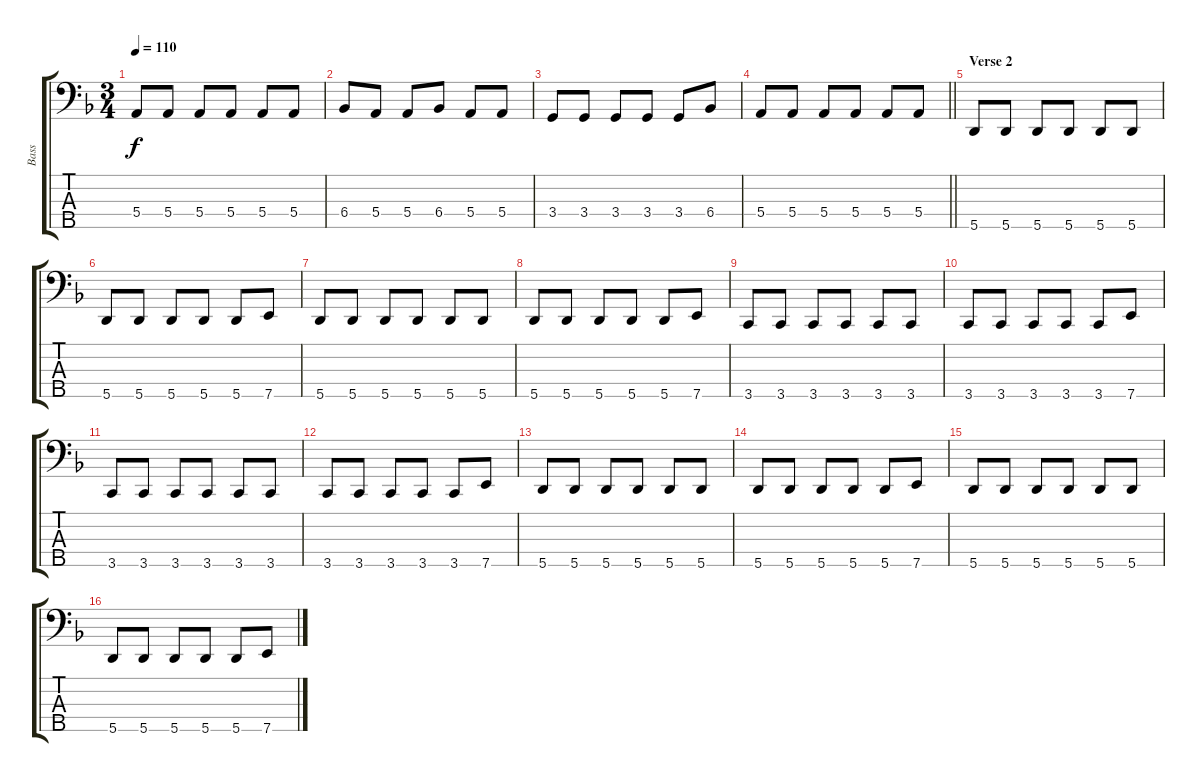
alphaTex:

\track ("Bass" "Bass") {instrument electricbassfinger}
\staff {score tabs}
\tuning (G2 D2 A1 E1 A0) {hide}
\ts (3 4)
\tempo 110
\clef f4
\ks dminor
5.4.8{dy f} 5.4.8 5.4.8 5.4.8 5.4.8 5.4.8 |
6.4.8 5.4.8 5.4.8 6.4.8 5.4.8 5.4.8 |
3.4.8 3.4.8 3.4.8 3.4.8 3.4.8 6.4.8 |
\barLineRight lightlight
5.4.8 5.4.8 5.4.8 5.4.8 5.4.8 5.4.8 |
\section ("" "Verse 2")
5.5.8 5.5.8 5.5.8 5.5.8 5.5.8 5.5.8 |
5.5.8 5.5.8 5.5.8 5.5.8 5.5.8 7.5.8 |
5.5.8 5.5.8 5.5.8 5.5.8 5.5.8 5.5.8 |
5.5.8 5.5.8 5.5.8 5.5.8 5.5.8 7.5.8 |
3.5.8 3.5.8 3.5.8 3.5.8 3.5.8 3.5.8 |
3.5.8 3.5.8 3.5.8 3.5.8 3.5.8 7.5.8 |
3.5.8 3.5.8 3.5.8 3.5.8 3.5.8 3.5.8 |
3.5.8 3.5.8 3.5.8 3.5.8 3.5.8 7.5.8 |
5.5.8 5.5.8 5.5.8 5.5.8 5.5.8 5.5.8 |
5.5.8 5.5.8 5.5.8 5.5.8 5.5.8 7.5.8 |
5.5.8 5.5.8 5.5.8 5.5.8 5.5.8 5.5.8 |
5.5.8 5.5.8 5.5.8 5.5.8 5.5.8 7.5.8
